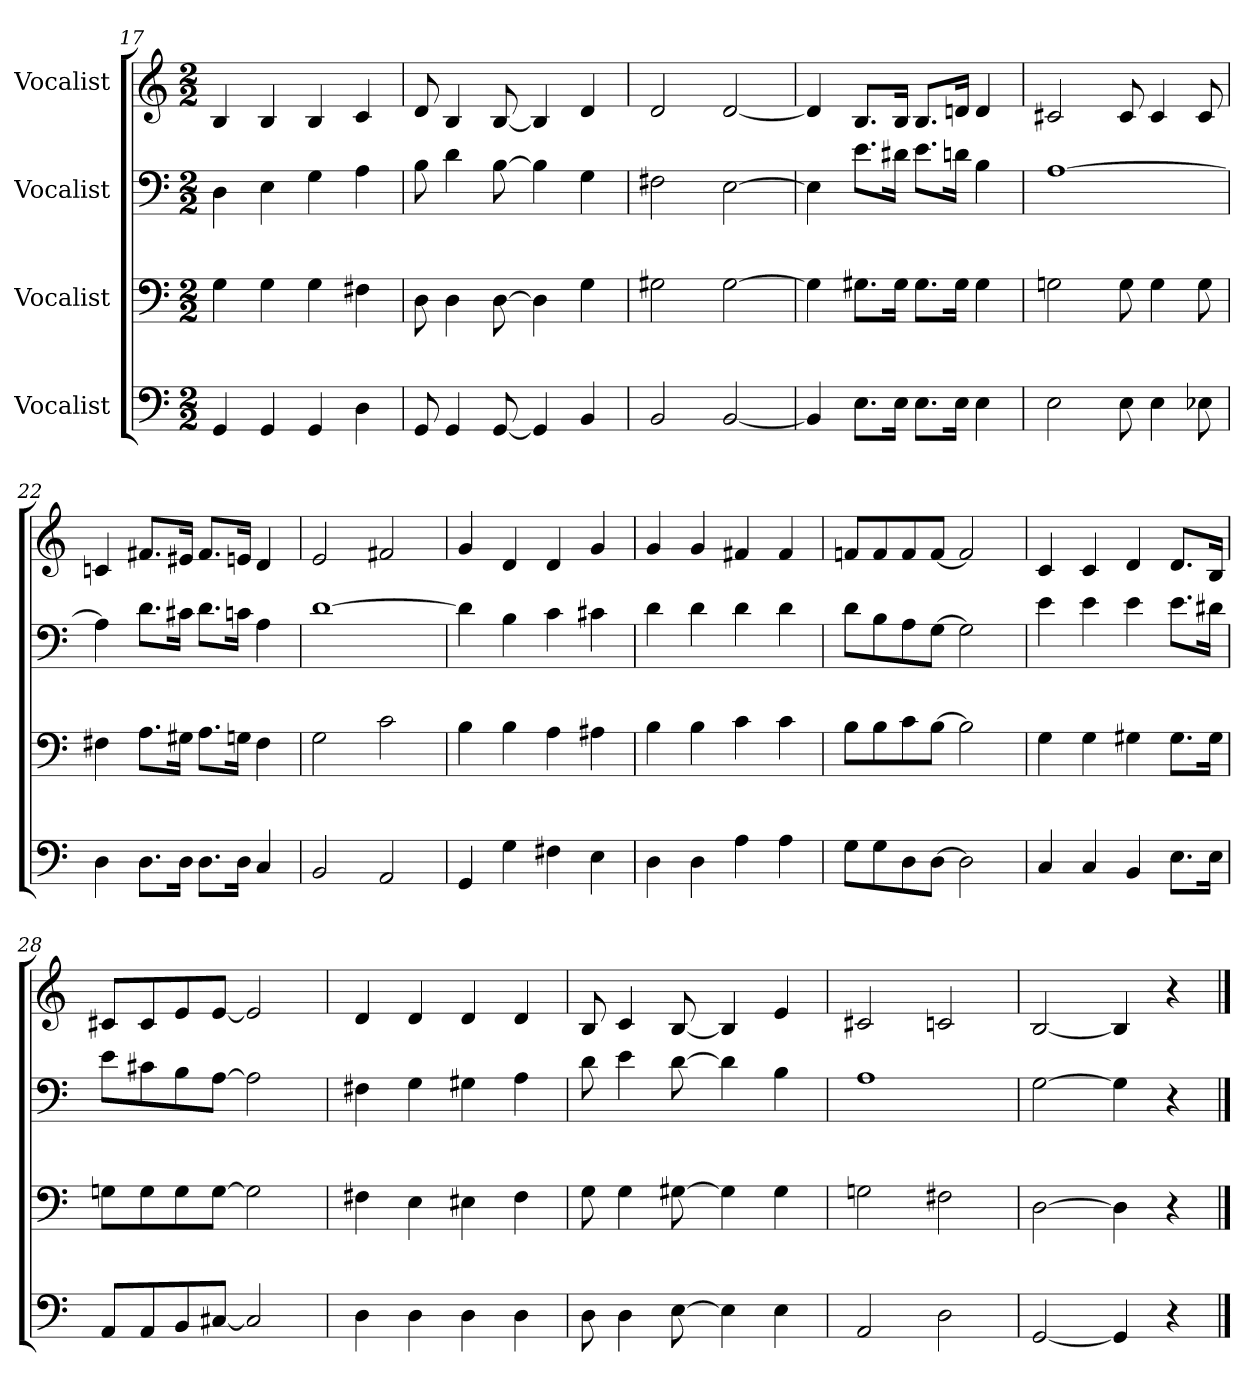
**kern	**kern	**kern	**kern
*part4	*part3	*part2	*part1
*staff4	*staff3	*staff2	*staff1
*I"Vocalist	*I"Vocalist	*I"Vocalist	*I"Vocalist
*M2/2	*M2/2	*M2/2	*M2/2
=17	=17	=17	=17
4GG	4G	4D	4B
4GG	4G	4E	4B
4GG	4G	4G	4B
4D	4F#X	4A	4c
=18	=18	=18	=18
8GG	8D	8B	8d
4GG	4D	4d	4B
[8GG	[8D	[8B	[8B
4GG]	4D]	4B]	4B]
4BB	4G	4G	4d
=19	=19	=19	=19
2BB	2G#X	2F#X	2d
[2BB	[2G#	[2E	[2d
=20	=20	=20	=20
4BB]	4G#]	4E]	4d]
8.EL	8.G#XL	8.eL	8.BL
16EJk	16G#Jk	16d#XJk	16BJk
8.EL	8.G#L	8.eL	8.BL
16EJk	16G#Jk	16dnJk	16dnJk
4E	4G#	4B	4d
=21	=21	=21	=21
2E	2Gn	[1A	2c#X
8E	8G	.	8c#
4E	4G	.	4c#
8E-X	8G	.	8c#
=22	=22	=22	=22
4D	4F#X	4A]	4cn
8.DL	8.AL	8.dL	8.f#XL
16DJk	16G#XJk	16c#XJk	16e#XJk
8.DL	8.AL	8.dL	8.f#L
16DJk	16GnJk	16cnJk	16enJk
4C	4F#	4A	4d
=23	=23	=23	=23
2BB	2G	[1d	2e
2AA	2c	.	2f#X
=24	=24	=24	=24
4GG	4B	4d]	4g
4G	4B	4B	4d
4F#X	4A	4c	4d
4E	4A#X	4c#X	4g
=25	=25	=25	=25
4D	4B	4d	4g
4D	4B	4d	4g
4A	4c	4d	4f#X
4A	4c	4d	4f#
=26	=26	=26	=26
8GL	8BL	8dL	8fnL
8G	8B	8B	8f
8D	8c	8A	8f
[8DJ	[8BJ	[8GJ	[8fJ
2D]	2B]	2G]	2f]
=27	=27	=27	=27
4C	4G	4e	4c
4C	4G	4e	4c
4BB	4G#X	4e	4d
8.EL	8.G#L	8.eL	8.dL
16EJk	16G#Jk	16d#XJk	16BJk
=28	=28	=28	=28
8AAL	8GnL	8eL	8c#XL
8AA	8G	8c#X	8c#
8BB	8G	8B	8e
[8C#XJ	[8GJ	[8AJ	[8eJ
2C#]	2G]	2A]	2e]
=29	=29	=29	=29
4D	4F#X	4F#X	4d
4D	4E	4G	4d
4D	4E#X	4G#X	4d
4D	4F#	4A	4d
=30	=30	=30	=30
8D	8G	8d	8B
4D	4G	4e	4c
[8E	[8G#X	[8d	[8B
4E]	4G#]	4d]	4B]
4E	4G#	4B	4e
=31	=31	=31	=31
2AA	2Gn	1A	2c#X
2D	2F#X	.	2cn
=32	=32	=32	=32
[2GG	[2D	[2G	[2B
4GG]	4D]	4G]	4B]
4r	4r	4r	4r
==	==	==	==
*-	*-	*-	*-
